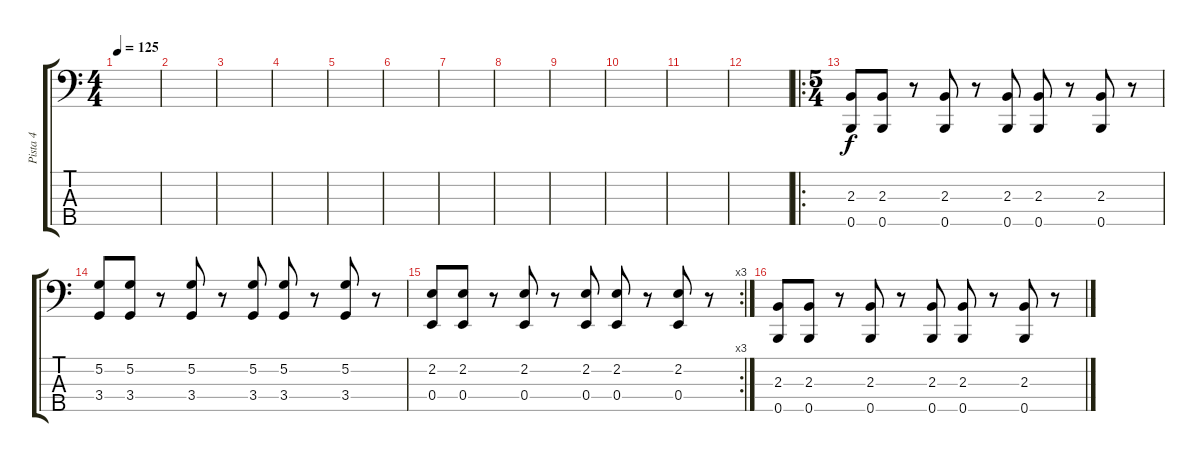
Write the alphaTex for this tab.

\track ("Pista 4" "Pista 4") {instrument electricbasspick}
\staff {score tabs}
\tuning (G2 D2 A1 E1 B0) {hide}
\ts (4 4)
\tempo 125
\clef f4
\ks c
|
|
|
|
|
|
|
|
|
|
|
|
\ro
\ts (5 4)
(2.3 0.5).8 (2.3 0.5).8 r.8 (2.3 0.5).8 r.8 (2.3 0.5).8 (2.3 0.5).8 r.8 (2.3 0.5).8 r.8 |
(5.2 3.4).8 (5.2 3.4).8 r.8 (5.2 3.4).8 r.8 (5.2 3.4).8 (5.2 3.4).8 r.8 (5.2 3.4).8 r.8 |
\rc 3
(2.2 0.4).8 (2.2 0.4).8 r.8 (2.2 0.4).8 r.8 (2.2 0.4).8 (2.2 0.4).8 r.8 (2.2 0.4).8 r.8 |
(2.3 0.5).8 (2.3 0.5).8 r.8 (2.3 0.5).8 r.8 (2.3 0.5).8 (2.3 0.5).8 r.8 (2.3 0.5).8 r.8
